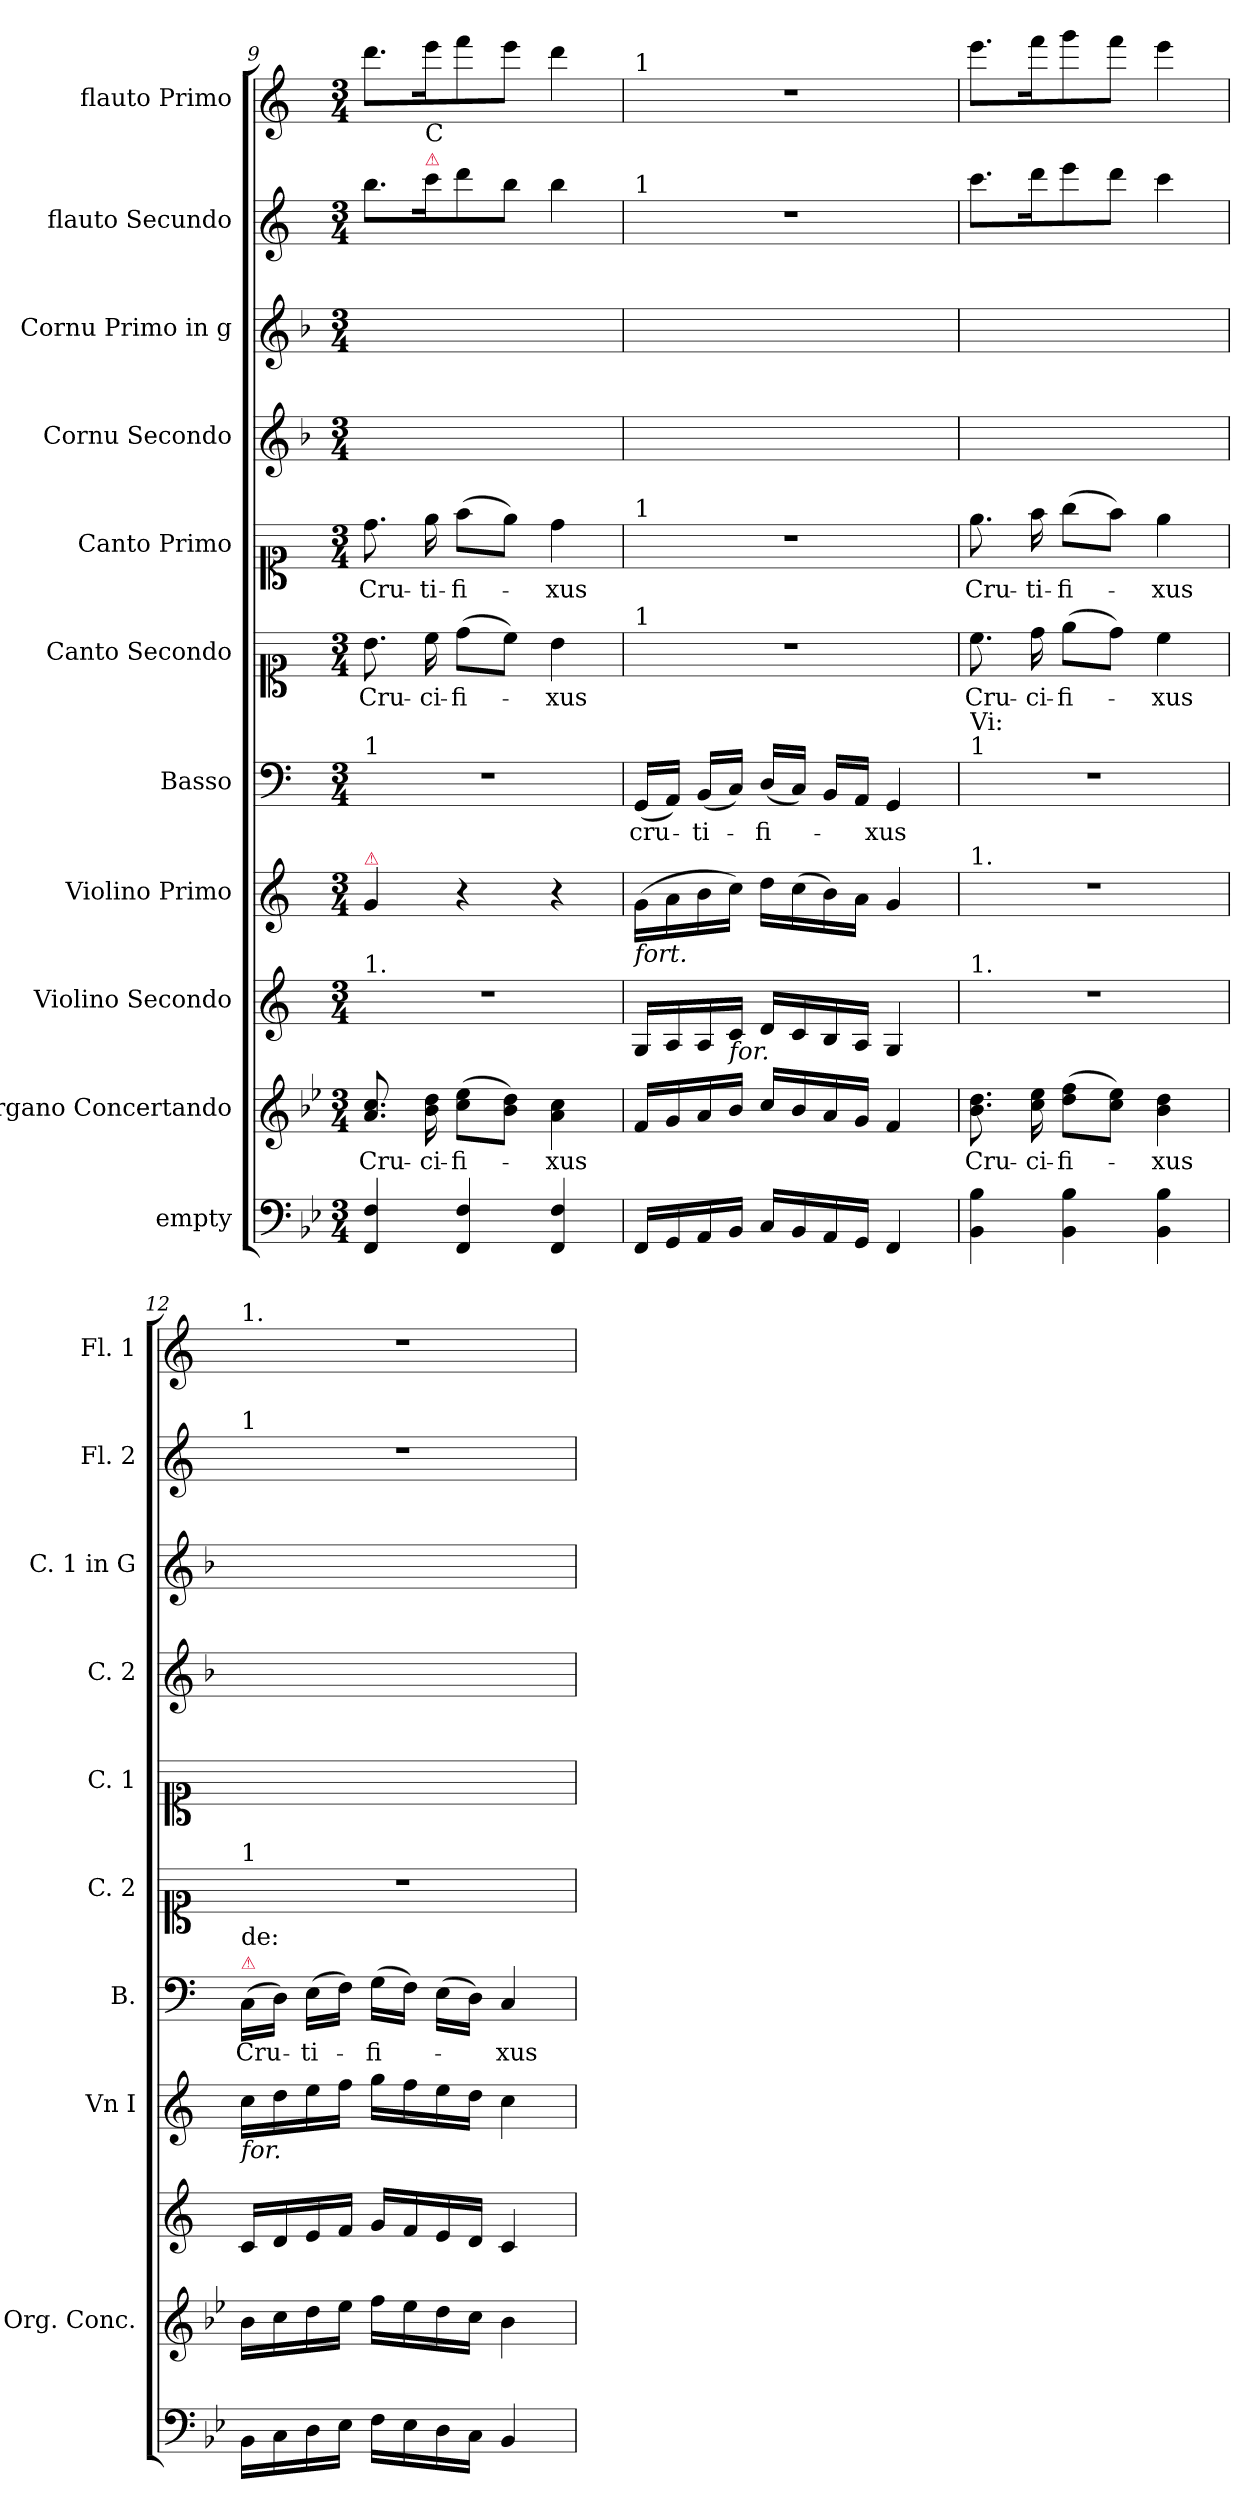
**kern	**kern	**text	**dynam	**kern	**dynam	**kern	**dynam	**kern	**text	**kern	**text	**kern	**text	**kern	**kern	**kern	**dynam	**kern	**dynam
*part11	*part10	*part10	*part10	*part9	*part9	*part8	*part8	*part7	*part7	*part6	*part6	*part5	*part5	*part4	*part3	*part2	*part2	*part1	*part1
*staff11	*staff10	*staff10	*staff10	*staff9	*staff9	*staff8	*staff8	*staff7	*staff7	*staff6	*staff6	*staff5	*staff5	*staff4	*staff3	*staff2	*staff2	*staff1	*staff1
*I"empty	*I"Organo Concertando	*	*	*I"Violino Secondo	*	*I"Violino Primo	*	*I"Basso	*	*I"Canto Secondo	*	*I"Canto Primo	*	*I"Cornu Secondo	*I"Cornu Primo in g	*I"flauto Secundo	*	*I"flauto Primo	*
*	*I'Org. Conc.	*	*	*	*	*I'Vn I	*	*I'B.	*	*I'C. 2	*	*I'C. 1	*	*I'C. 2	*I'C. 1 in G	*I'Fl. 2	*	*I'Fl. 1	*
*clefF4	*clefG2	*	*	*clefG2	*	*clefG2	*	*clefF4	*	*clefC1	*	*clefC1	*	*clefG2	*clefG2	*clefG2	*	*clefG2	*
*ITrd-1c-2	*ITrd-1c-2	*	*	*	*	*	*	*	*	*	*	*	*	*ITrd3c5	*ITrd3c5	*	*	*	*
*k[]	*k[]	*	*	*k[]	*	*k[]	*	*k[]	*	*k[]	*	*k[]	*	*k[]	*k[]	*k[]	*	*k[]	*
*M3/4	*M3/4	*	*	*M3/4	*	*M3/4	*	*M3/4	*	*M3/4	*	*M3/4	*	*M3/4	*M3/4	*M3/4	*	*M3/4	*
=9	=9	=9	=9	=9	=9	=9	=9	=9	=9	=9	=9	=9	=9	=9	=9	=9	=9	=9	=9
!	!	!	!	!	!	!	!	!LO:TX:a:t=1	!	!	!	!	!	!	!	!	!	!	!
!	!	!	!	!	!	!LO:TX:a:color=crimson:t=⚠	!	!	!	!	!	!	!	!	!	!	!	!	!
!	!	!	!	!LO:TX:a:t=1.	!	!	!	!	!	!	!	!	!	!	!	!	!	!	!
!	!	!	!LO:DY:a	!	!	!	!	!	!	!	!	!	!	!	!	!	!	!	!LO:DY:a
4GG/ 4G/	8.b/ 8.dd/	Cru-	Piano	2.r	.	4g/	.	2.r	.	8.b\	Cru-	8.dd\	Cru-	2.ryy	2.ryy	8.bb\L	.	8.ddd\L	for
!	!	!	!	!	!	!	!	!	!	!	!	!	!	!	!	!LO:TX:a:color=crimson:t=⚠	!	!	!
!	!	!	!	!	!	!	!	!	!	!	!	!	!	!	!	!LO:TX:a:t=C	!	!	!
!	!	!	!	!	!	!	!	!	!	!	!	!	!	!	!	!	!LO:DY:b	!	!
.	16cc\ 16ee\	-ci-	.	.	.	.	.	.	.	16cc\	-ci-	16ee\	-ti-	.	.	16ccc\K	forte	16eee\K	.
4GG/ 4G/	(8dd\ 8ff\L	-fi-	.	.	.	4r	.	.	.	(8dd\L	-fi-	(8ff\L	-fi-	.	.	8ddd\	.	8fff\	.
.	8cc\ 8ee\J)	.	.	.	.	.	.	.	.	8cc\J)	.	8ee\J)	.	.	.	8bb\J	.	8eee\J	.
4GG/ 4G/	4b\ 4dd\	-xus	.	.	.	4r	.	.	.	4b\	-xus	4dd\	-xus	.	.	4bb\	.	4ddd\	.
=10	=10	=10	=10	=10	=10	=10	=10	=10	=10	=10	=10	=10	=10	=10	=10	=10	=10	=10	=10
!	!	!	!	!	!	!	!	!	!	!	!	!	!	!	!	!	!	!LO:TX:a:t=1	!
!	!	!	!	!	!	!	!	!	!	!	!	!	!	!	!	!LO:TX:a:t=1	!	!	!
!	!	!	!	!	!	!	!	!	!	!	!	!LO:TX:a:t=1	!	!	!	!	!	!	!
!	!	!	!	!	!	!	!	!	!	!LO:TX:a:t=1	!	!	!	!	!	!	!	!	!
!	!	!	!	!	!	!LO:TX:b:i:t=fort.	!	!	!	!	!	!	!	!	!	!	!	!	!
!	!	!	!LO:DY:a	!	!LO:DY:a	!	!LO:DY:a	!	!	!	!	!	!	!	!	!	!	!	!
16GG/LL	16g/LL	.	forte	16G/LL	forte	(16g\LL	forte	(16GG/LL	cru-	2.r	.	2.r	.	2.ryy	2.ryy	2.r	.	2.r	.
16AA/	16a/	.	.	16A/	.	16a\	.	16AA/JJ)	.	.	.	.	.	.	.	.	.	.	.
16BB/	16b/	.	.	16A/	.	16b\	.	(16BB/LL	-ti-	.	.	.	.	.	.	.	.	.	.
!	!	!	!	!LO:TX:b:i:t=for.	!	!	!	!	!	!	!	!	!	!	!	!	!	!	!
16C/JJ	16cc/JJ	.	.	16c/JJ	.	16cc\JJ)	.	16C/JJ)	.	.	.	.	.	.	.	.	.	.	.
16D/LL	16dd/LL	.	.	16d/LL	.	16dd\LL	.	(16D/LL	-fi-	.	.	.	.	.	.	.	.	.	.
16C/	16cc/	.	.	16c/	.	(16cc\	.	16C/JJ)	.	.	.	.	.	.	.	.	.	.	.
16BB/	16b/	.	.	16B/	.	16b\)	.	16BB/LL	.	.	.	.	.	.	.	.	.	.	.
16AA/JJ	16a/JJ	.	.	16A/JJ	.	16a\JJ	.	16AA/JJ	.	.	.	.	.	.	.	.	.	.	.
4GG/	4g/	.	.	4G/	.	4g/	.	4GG/	-xus	.	.	.	.	.	.	.	.	.	.
=11	=11	=11	=11	=11	=11	=11	=11	=11	=11	=11	=11	=11	=11	=11	=11	=11	=11	=11	=11
!	!	!	!	!	!	!	!	!LO:TX:a:t=1	!	!	!	!	!	!	!	!	!	!	!
!	!	!	!	!	!	!	!	!LO:TX:a:t=Vi&colon;	!	!	!	!	!	!	!	!	!	!	!
!	!	!	!	!	!	!LO:TX:a:t=1.	!	!	!	!	!	!	!	!	!	!	!	!	!
!	!	!	!	!LO:TX:a:t=1.	!	!	!	!	!	!	!	!	!	!	!	!	!	!	!
!	!	!	!LO:DY:a	!	!	!	!	!	!	!	!	!	!	!	!	!	!	!	!LO:DY:a
4C\ 4c\	8.cc\ 8.ee\	Cru-	Piano	2.r	.	2.r	.	2.r	.	8.cc\	Cru-	8.ee\	Cru-	2.ryy	2.ryy	8.ccc\L	.	8.eee\L	for
.	16dd\ 16ff\	-ci-	.	.	.	.	.	.	.	16dd\	-ci-	16ff\	-ti-	.	.	16ddd\K	.	16fff\K	.
!	!	!	!	!	!	!	!	!	!	!	!	!	!	!	!	!	!LO:DY:b	!	!
4C\ 4c\	(8ee\ 8gg\L	-fi-	.	.	.	.	.	.	.	(8ee\L	-fi-	(8gg\L	-fi-	.	.	8eee\	forte	8ggg\	.
.	8dd\ 8ff\J)	.	.	.	.	.	.	.	.	8dd\J)	.	8ff\J)	.	.	.	8ddd\J	.	8fff\J	.
4C\ 4c\	4cc\ 4ee\	-xus	.	.	.	.	.	.	.	4cc\	-xus	4ee\	-xus	.	.	4ccc\	.	4eee\	.
=12	=12	=12	=12	=12	=12	=12	=12	=12	=12	=12	=12	=12	=12	=12	=12	=12	=12	=12	=12
!	!	!	!	!	!	!	!	!	!	!	!	!	!	!	!	!	!	!LO:TX:a:t=1.	!
!	!	!	!	!	!	!	!	!	!	!	!	!	!	!	!	!LO:TX:a:t=1	!	!	!
!	!	!	!	!	!	!	!	!	!	!LO:TX:a:t=1	!	!	!	!	!	!	!	!	!
!	!	!	!	!	!	!	!	!LO:TX:a:color=crimson:t=⚠	!	!	!	!	!	!	!	!	!	!	!
!	!	!	!	!	!	!	!	!LO:TX:a:t=de&colon;	!	!	!	!	!	!	!	!	!	!	!
!	!	!	!	!	!	!LO:TX:b:i:t=for.	!	!	!	!	!	!	!	!	!	!	!	!	!
!	!	!	!LO:DY:a	!	!LO:DY:a	!	!LO:DY:a	!	!	!	!	!	!	!	!	!	!	!	!
16C\LL	16cc\LL	.	forte	16c/LL	forte	16cc\LL	forte	(16C\LL	Cru-	2.r	.	2.ryy	.	2.ryy	2.ryy	2.r	.	2.r	.
16D\	16dd\	.	.	16d/	.	16dd\	.	16D\JJ)	.	.	.	.	.	.	.	.	.	.	.
16E\	16ee\	.	.	16e/	.	16ee\	.	(16E\LL	-ti-	.	.	.	.	.	.	.	.	.	.
16F\JJ	16ff\JJ	.	.	16f/JJ	.	16ff\JJ	.	16F\JJ)	.	.	.	.	.	.	.	.	.	.	.
16G\LL	16gg\LL	.	.	16g/LL	.	16gg\LL	.	(16G\LL	-fi-	.	.	.	.	.	.	.	.	.	.
16F\	16ff\	.	.	16f/	.	16ff\	.	16F\JJ)	.	.	.	.	.	.	.	.	.	.	.
16E\	16ee\	.	.	16e/	.	16ee\	.	(16E\LL	.	.	.	.	.	.	.	.	.	.	.
16D\JJ	16dd\JJ	.	.	16d/JJ	.	16dd\JJ	.	16D\JJ)	.	.	.	.	.	.	.	.	.	.	.
4C/	4cc\	.	.	4c/	.	4cc\	.	4C/	-xus	.	.	.	.	.	.	.	.	.	.
=	=	=	=	=	=	=	=	=	=	=	=	=	=	=	=	=	=	=	=
*-	*-	*-	*-	*-	*-	*-	*-	*-	*-	*-	*-	*-	*-	*-	*-	*-	*-	*-	*-
